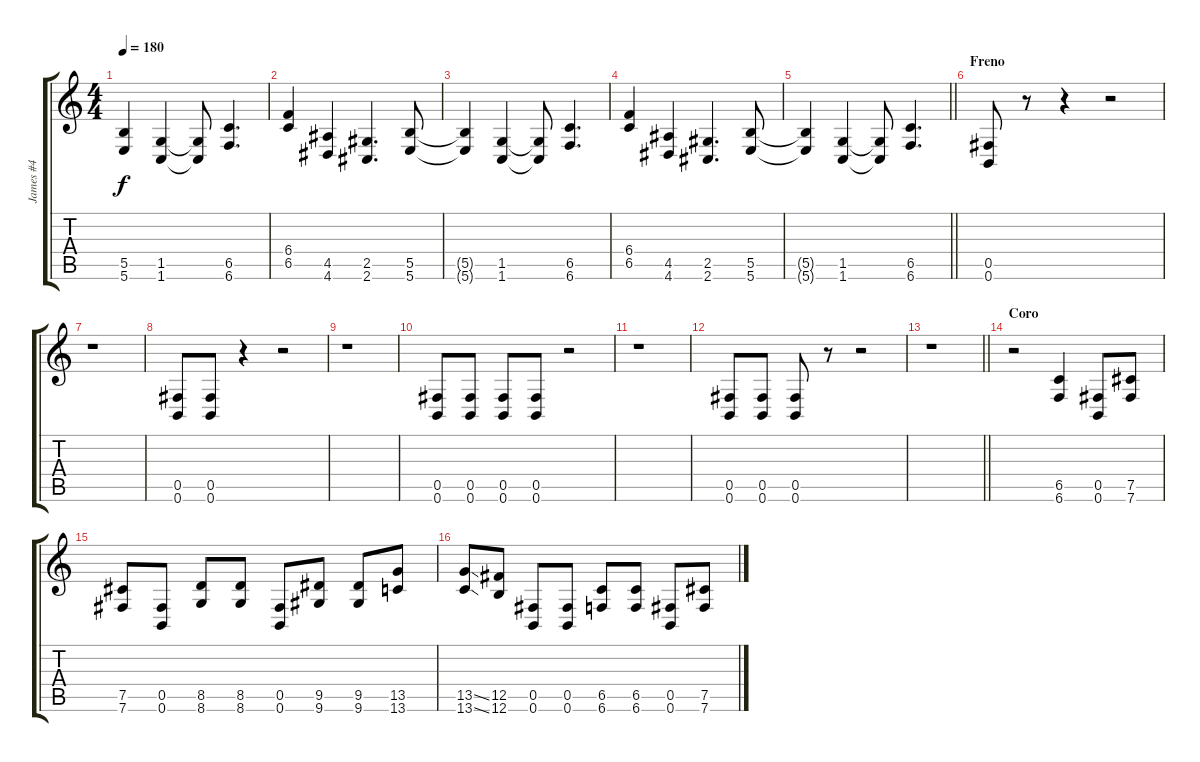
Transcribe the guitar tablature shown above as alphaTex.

\track ("James #4" "James #4") {instrument distortionguitar}
\staff {score tabs}
\tuning (Db4 Ab3 E3 B2 Gb2 B1) {hide}
\ts (4 4)
\tempo 180
\clef g2
\ks c
(5.5{t} 5.6{t}).4{dy f} (1.5 1.6).4 (1.5{t} 1.6{t}).8 (6.5 6.6).4{d} |
(6.4 6.5).4 (4.5 4.6).4 (2.5 2.6).4{d} (5.5 5.6).8 |
(5.5{t} 5.6{t}).4 (1.5 1.6).4 (1.5{t} 1.6{t}).8 (6.5 6.6).4{d} |
(6.4 6.5).4 (4.5 4.6).4 (2.5 2.6).4{d} (5.5 5.6).8 |
\barLineRight lightlight
(5.5{t} 5.6{t}).4 (1.5 1.6).4 (1.5{t} 1.6{t}).8 (6.5 6.6).4{d} |
\section ("" "Freno")
(0.5 0.6).8 r.8 r.4 r.2 |
r.1 |
(0.5 0.6).8 (0.5 0.6).8 r.4 r.2 |
r.1 |
(0.5 0.6).8 (0.5 0.6).8 (0.5 0.6).8 (0.5 0.6).8 r.2 |
r.1 |
(0.5 0.6).8 (0.5 0.6).8 (0.5 0.6).8 r.8 r.2 |
\barLineRight lightlight
r.1 |
\section ("" "Coro")
r.2 (6.5 6.6).4 (0.5 0.6).8 (7.5 7.6).8 |
(7.5 7.6).8 (0.5 0.6).8 (8.5 8.6).8 (8.5 8.6).8 (0.5 0.6).8 (9.5 9.6).8 (9.5 9.6).8 (13.5 13.6).8 |
(13.5{ss} 13.6{ss}).8 (12.5 12.6).8 (0.5 0.6).8 (0.5 0.6).8 (6.5 6.6).8 (6.5 6.6).8 (0.5 0.6).8 (7.5 7.6).8
